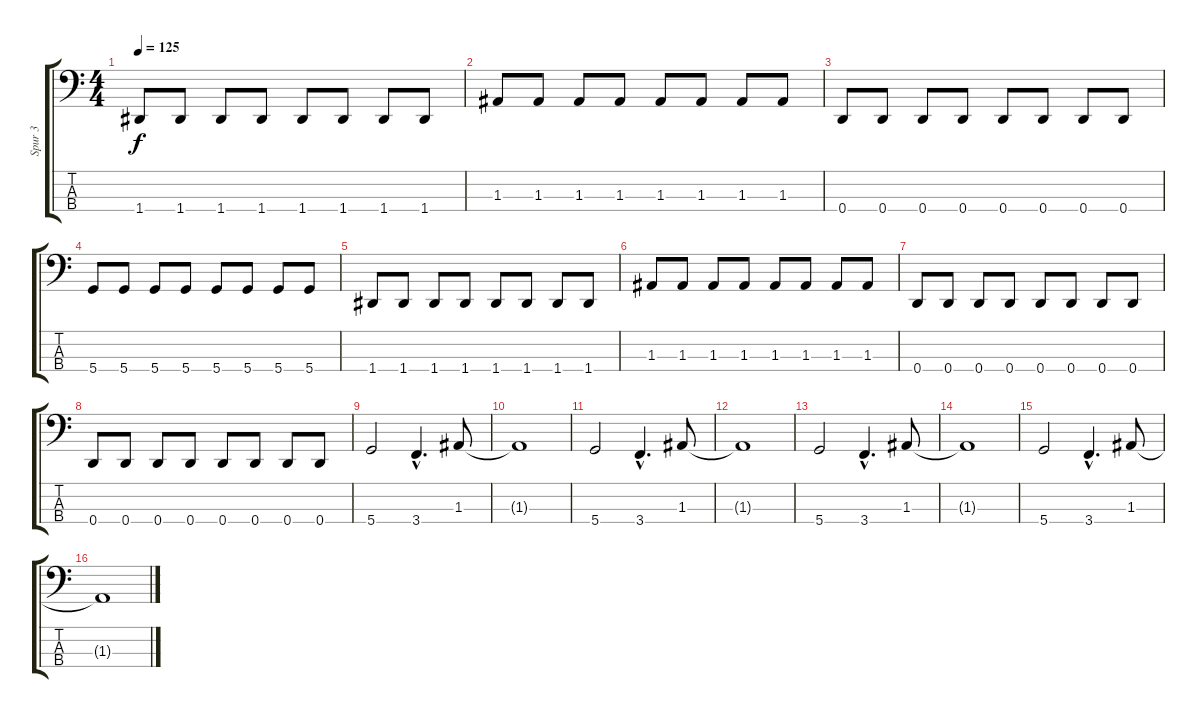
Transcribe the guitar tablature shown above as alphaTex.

\track ("Spur 3" "Spur 3") {instrument electricbasspick}
\staff {score tabs}
\tuning (G2 D2 A1 D1) {hide}
\ts (4 4)
\tempo 125
\clef f4
\ks c
1.4.8{dy f} 1.4.8 1.4.8 1.4.8 1.4.8 1.4.8 1.4.8 1.4.8 |
1.3.8 1.3.8 1.3.8 1.3.8 1.3.8 1.3.8 1.3.8 1.3.8 |
0.4.8 0.4.8 0.4.8 0.4.8 0.4.8 0.4.8 0.4.8 0.4.8 |
5.4.8 5.4.8 5.4.8 5.4.8 5.4.8 5.4.8 5.4.8 5.4.8 |
1.4.8 1.4.8 1.4.8 1.4.8 1.4.8 1.4.8 1.4.8 1.4.8 |
1.3.8 1.3.8 1.3.8 1.3.8 1.3.8 1.3.8 1.3.8 1.3.8 |
0.4.8 0.4.8 0.4.8 0.4.8 0.4.8 0.4.8 0.4.8 0.4.8 |
0.4.8 0.4.8 0.4.8 0.4.8 0.4.8 0.4.8 0.4.8 0.4.8 |
5.4.2 3.4{hac}.4{d} 1.3.8 |
1.3{t}.1 |
5.4.2 3.4{hac}.4{d} 1.3.8 |
1.3{t}.1 |
5.4.2 3.4{hac}.4{d} 1.3.8 |
1.3{t}.1 |
5.4.2 3.4{hac}.4{d} 1.3.8 |
1.3{t}.1
